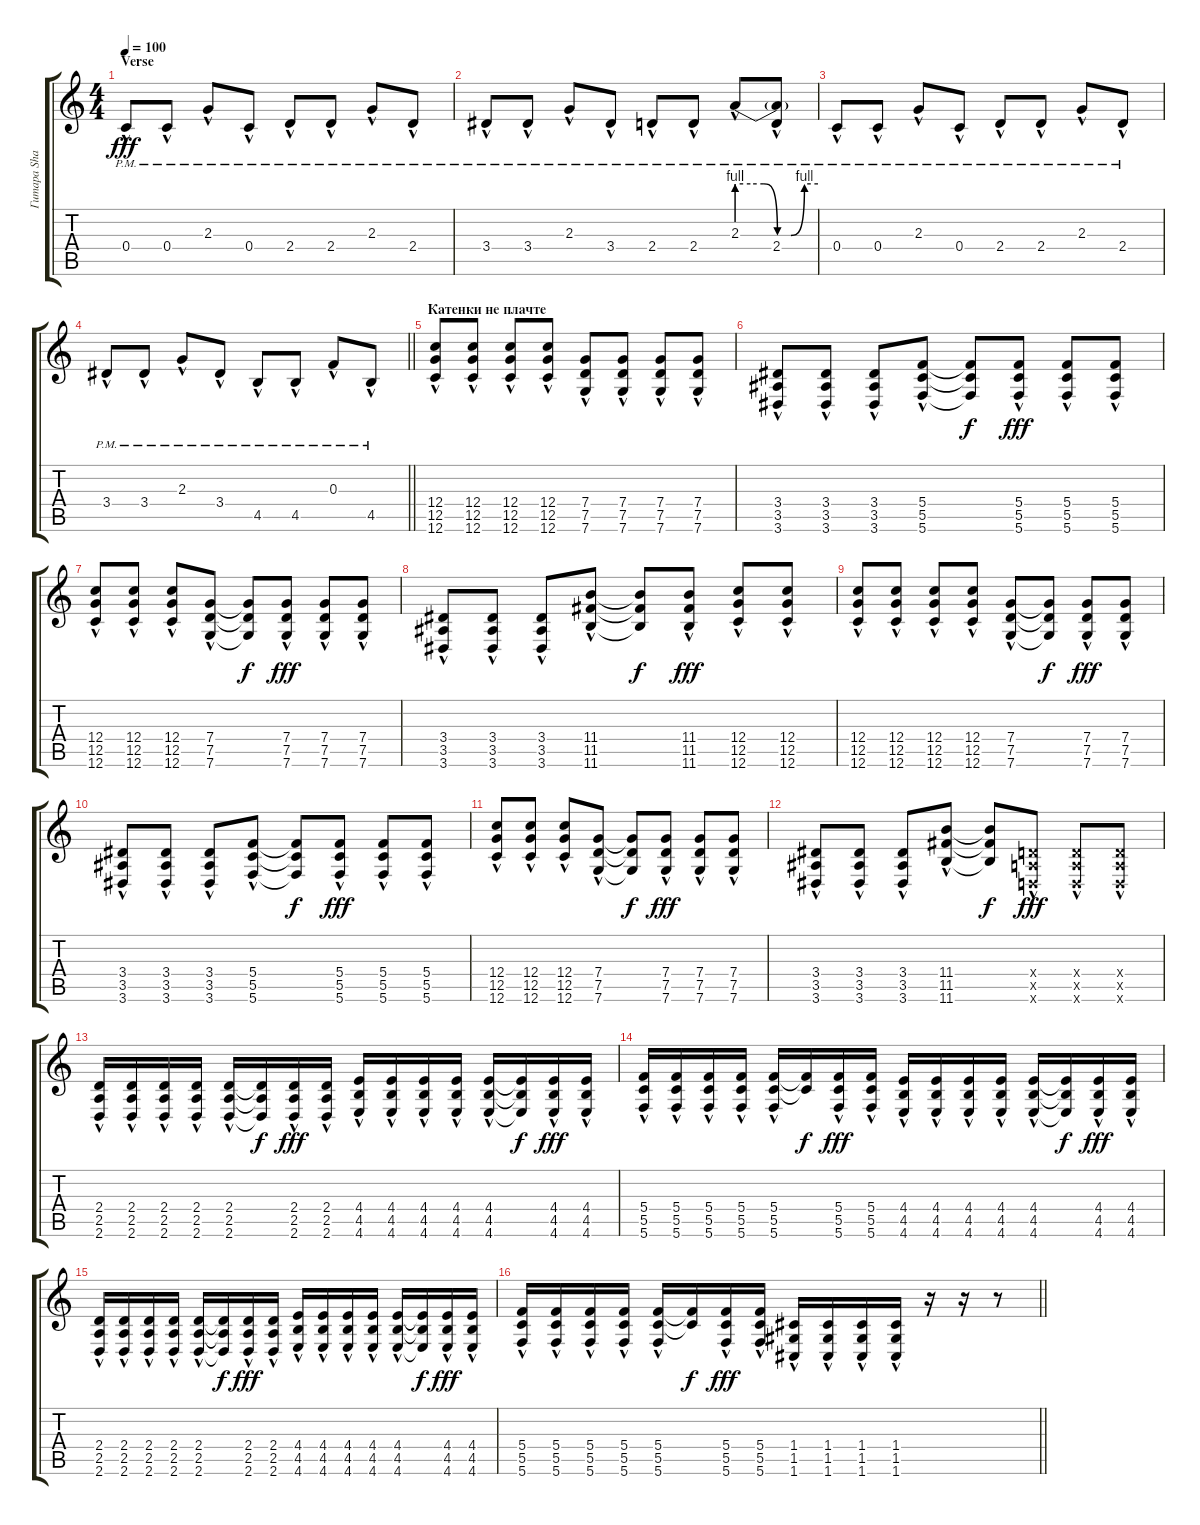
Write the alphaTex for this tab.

\track ("Гитара Shaggy " "Гитара Sha") {instrument electricguitarclean}
\staff {score tabs}
\tuning (D4 A3 F3 C3 G2 C2) {hide}
\ts (4 4)
\section ("" "Verse")
\tempo 100
\clef g2
\ks c
0.4{hac pm}.8{dy fff instrument overdrivenguitar} 0.4{hac pm}.8 2.3{hac pm}.8 0.4{hac pm}.8 2.4{hac pm}.8 2.4{hac pm}.8 2.3{hac pm}.8 2.4{hac pm}.8 |
3.4{hac pm}.8 3.4{hac pm}.8 2.3{hac pm}.8 3.4{hac pm}.8 2.4{hac pm}.8 2.4{hac pm}.8 2.3{be (custom 0 4 10 4 20 4 30 0 40 0 50 4 60 4) hac pm}.8 (2.3{t} 2.4{hac pm}).8 |
0.4{hac pm}.8 0.4{hac pm}.8 2.3{hac pm}.8 0.4{hac pm}.8 2.4{hac pm}.8 2.4{hac pm}.8 2.3{hac pm}.8 2.4{hac pm}.8 |
\barLineRight lightlight
3.4{hac pm}.8 3.4{hac pm}.8 2.3{hac pm}.8 3.4{hac pm}.8 4.5{hac pm}.8 4.5{hac pm}.8 0.3{hac pm}.8 4.5{hac pm}.8 |
\section ("" "Катенки не плачте")
(12.4{hac} 12.5{hac} 12.6{hac}).8{volume 16 instrument distortionguitar} (12.4{hac} 12.5{hac} 12.6{hac}).8 (12.4{hac} 12.5{hac} 12.6{hac}).8 (12.4{hac} 12.5{hac} 12.6{hac}).8 (7.4{hac} 7.5{hac} 7.6{hac}).8 (7.4{hac} 7.5{hac} 7.6{hac}).8 (7.4{hac} 7.5{hac} 7.6{hac}).8 (7.4{hac} 7.5{hac} 7.6{hac}).8 |
(3.4{hac} 3.5{hac} 3.6{hac}).8 (3.4{hac} 3.5{hac} 3.6{hac}).8 (3.4{hac} 3.5{hac} 3.6{hac}).8 (5.4{hac} 5.5{hac} 5.6{hac}).8 (5.4{t} 5.5{t} 5.6{t}).8{dy f} (5.4{hac} 5.5{hac} 5.6{hac}).8{dy fff} (5.4{hac} 5.5{hac} 5.6{hac}).8 (5.4{hac} 5.5{hac} 5.6{hac}).8 |
(12.4{hac} 12.5{hac} 12.6{hac}).8 (12.4{hac} 12.5{hac} 12.6{hac}).8 (12.4{hac} 12.5{hac} 12.6{hac}).8 (7.4{hac} 7.5{hac} 7.6{hac}).8 (7.4{t} 7.5{t} 7.6{t}).8{dy f} (7.4{hac} 7.5{hac} 7.6{hac}).8{dy fff} (7.4{hac} 7.5{hac} 7.6{hac}).8 (7.4{hac} 7.5{hac} 7.6{hac}).8 |
(3.4{hac} 3.5{hac} 3.6{hac}).8 (3.4{hac} 3.5{hac} 3.6{hac}).8 (3.4{hac} 3.5{hac} 3.6{hac}).8 (11.4{hac} 11.5{hac} 11.6{hac}).8 (11.4{t} 11.5{t} 11.6{t}).8{dy f} (11.4{hac} 11.5{hac} 11.6{hac}).8{dy fff} (12.4{hac} 12.5{hac} 12.6{hac}).8 (12.4{hac} 12.5{hac} 12.6{hac}).8 |
(12.4{hac} 12.5{hac} 12.6{hac}).8 (12.4{hac} 12.5{hac} 12.6{hac}).8 (12.4{hac} 12.5{hac} 12.6{hac}).8 (12.4{hac} 12.5{hac} 12.6{hac}).8 (7.4{hac} 7.5{hac} 7.6{hac}).8 (7.4{t} 7.5{t} 7.6{t}).8{dy f} (7.4{hac} 7.5{hac} 7.6{hac}).8{dy fff} (7.4{hac} 7.5{hac} 7.6{hac}).8 |
(3.4{hac} 3.5{hac} 3.6{hac}).8 (3.4{hac} 3.5{hac} 3.6{hac}).8 (3.4{hac} 3.5{hac} 3.6{hac}).8 (5.4{hac} 5.5{hac} 5.6{hac}).8 (5.4{t} 5.5{t} 5.6{t}).8{dy f} (5.4{hac} 5.5{hac} 5.6{hac}).8{dy fff} (5.4{hac} 5.5{hac} 5.6{hac}).8 (5.4{hac} 5.5{hac} 5.6{hac}).8 |
(12.4{hac} 12.5{hac} 12.6{hac}).8 (12.4{hac} 12.5{hac} 12.6{hac}).8 (12.4{hac} 12.5{hac} 12.6{hac}).8 (7.4{hac} 7.5{hac} 7.6{hac}).8 (7.4{t} 7.5{t} 7.6{t}).8{dy f} (7.4{hac} 7.5{hac} 7.6{hac}).8{dy fff} (7.4{hac} 7.5{hac} 7.6{hac}).8 (7.4{hac} 7.5{hac} 7.6{hac}).8 |
(3.4{hac} 3.5{hac} 3.6{hac}).8 (3.4{hac} 3.5{hac} 3.6{hac}).8 (3.4{hac} 3.5{hac} 3.6{hac}).8 (11.4{hac} 11.5{hac} 11.6{hac}).8 (11.4{t} 11.5{t} 11.6{t}).8{dy f} (2.4{hac x} 2.5{hac x} 2.6{hac x}).8{dy fff} (2.4{hac x} 2.5{hac x} 2.6{hac x}).8 (2.4{hac x} 2.5{hac x} 2.6{hac x}).8 |
(2.4{hac} 2.5{hac} 2.6{hac}).16 (2.4{hac} 2.5{hac} 2.6{hac}).16 (2.4{hac} 2.5{hac} 2.6{hac}).16 (2.4{hac} 2.5{hac} 2.6{hac}).16 (2.4{hac} 2.5{hac} 2.6{hac}).16 (2.4{t} 2.5{t} 2.6{t}).16{dy f} (2.4{hac} 2.5{hac} 2.6{hac}).16{dy fff} (2.4{hac} 2.5{hac} 2.6{hac}).16 (4.4{hac} 4.5{hac} 4.6{hac}).16 (4.4{hac} 4.5{hac} 4.6{hac}).16 (4.4{hac} 4.5{hac} 4.6{hac}).16 (4.4{hac} 4.5{hac} 4.6{hac}).16 (4.4{hac} 4.5{hac} 4.6{hac}).16 (4.4{t} 4.5{t} 4.6{t}).16{dy f} (4.4{hac} 4.5{hac} 4.6{hac}).16{dy fff} (4.4{hac} 4.5{hac} 4.6{hac}).16 |
(5.4{hac} 5.5{hac} 5.6{hac}).16 (5.4{hac} 5.5{hac} 5.6{hac}).16 (5.4{hac} 5.5{hac} 5.6{hac}).16 (5.4{hac} 5.5{hac} 5.6{hac}).16 (5.4{hac} 5.5{hac} 5.6{hac}).16 (5.4{t} 5.5{t}).16{dy f} (5.4{hac} 5.5{hac} 5.6{hac}).16{dy fff} (5.4{hac} 5.5{hac} 5.6{hac}).16 (4.4{hac} 4.5{hac} 4.6{hac}).16 (4.4{hac} 4.5{hac} 4.6{hac}).16 (4.4{hac} 4.5{hac} 4.6{hac}).16 (4.4{hac} 4.5{hac} 4.6{hac}).16 (4.4{hac} 4.5{hac} 4.6{hac}).16 (4.4{t} 4.5{t} 4.6{t}).16{dy f} (4.4{hac} 4.5{hac} 4.6{hac}).16{dy fff} (4.4{hac} 4.5{hac} 4.6{hac}).16 |
(2.4{hac} 2.5{hac} 2.6{hac}).16 (2.4{hac} 2.5{hac} 2.6{hac}).16 (2.4{hac} 2.5{hac} 2.6{hac}).16 (2.4{hac} 2.5{hac} 2.6{hac}).16 (2.4{hac} 2.5{hac} 2.6{hac}).16 (2.4{t} 2.5{t} 2.6{t}).16{dy f} (2.4{hac} 2.5{hac} 2.6{hac}).16{dy fff} (2.4{hac} 2.5{hac} 2.6{hac}).16 (4.4{hac} 4.5{hac} 4.6{hac}).16 (4.4{hac} 4.5{hac} 4.6{hac}).16 (4.4{hac} 4.5{hac} 4.6{hac}).16 (4.4{hac} 4.5{hac} 4.6{hac}).16 (4.4{hac} 4.5{hac} 4.6{hac}).16 (4.4{t} 4.5{t} 4.6{t}).16{dy f} (4.4{hac} 4.5{hac} 4.6{hac}).16{dy fff} (4.4{hac} 4.5{hac} 4.6{hac}).16 |
\barLineRight lightlight
(5.4{hac} 5.5{hac} 5.6{hac}).16 (5.4{hac} 5.5{hac} 5.6{hac}).16 (5.4{hac} 5.5{hac} 5.6{hac}).16 (5.4{hac} 5.5{hac} 5.6{hac}).16 (5.4{hac} 5.5{hac} 5.6{hac}).16 (5.4{t} 5.5{t}).16{dy f} (5.4{hac} 5.5{hac} 5.6{hac}).16{dy fff} (5.4{hac} 5.5{hac} 5.6{hac}).16 (1.4{hac} 1.5{hac} 1.6{hac}).16 (1.4{hac} 1.5{hac} 1.6{hac}).16 (1.4{hac} 1.5{hac} 1.6{hac}).16 (1.4{hac} 1.5{hac} 1.6{hac}).16 r.16 r.16 r.8
